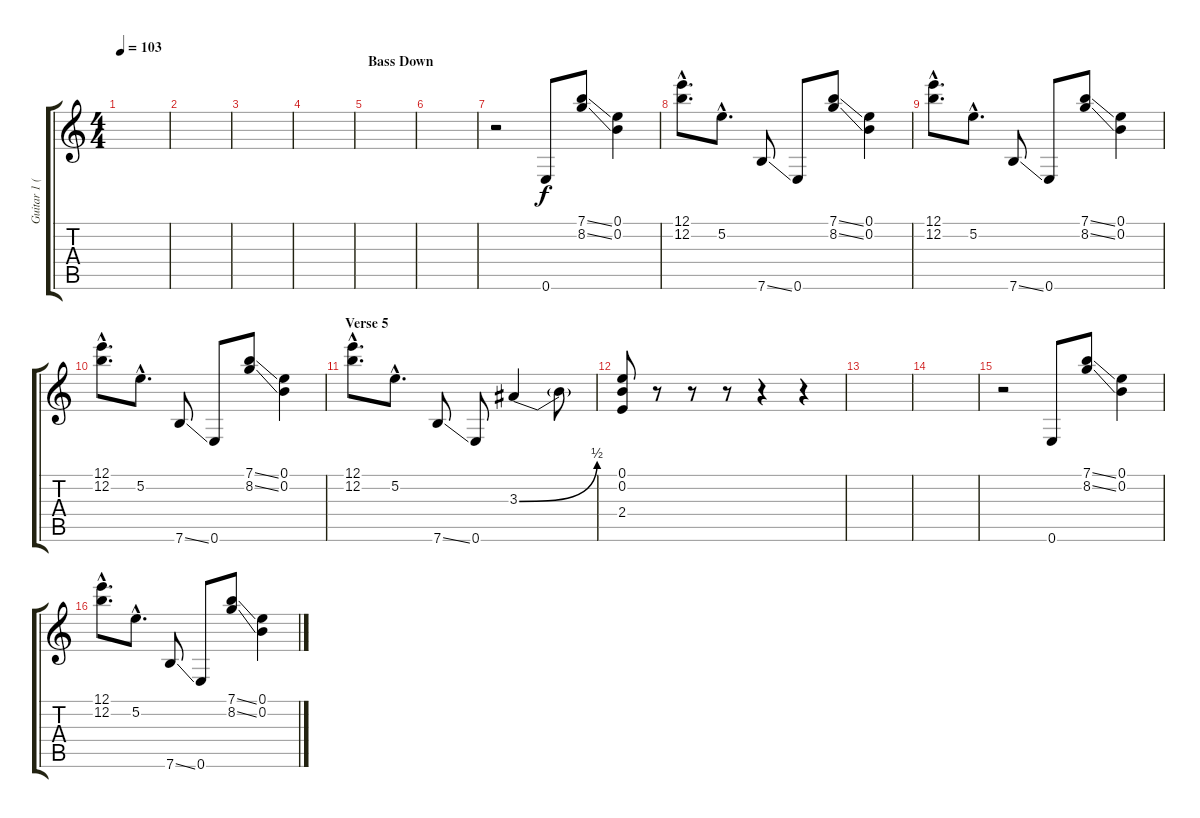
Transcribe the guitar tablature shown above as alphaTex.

\track ("Guitar 1 (J. Perry)" "Guitar 1 (") {instrument overdrivenguitar}
\staff {score tabs}
\tuning (E4 B3 G3 D3 A2 E2) {hide}
\ts (4 4)
\tempo 103
\clef g2
\ks c
|
|
|
|
\section ("" "Bass Down")
|
|
r.2{volume 13} 0.6.8 (7.1{ss} 8.2{ss}).8 (0.1 0.2).4 |
(12.1{hac} 12.2{hac}).8{d} 5.2{hac}.8{d} 7.6{ss}.8 0.6.8 (7.1{ss} 8.2{ss}).8 (0.1 0.2).4 |
(12.1{hac} 12.2{hac}).8{d} 5.2{hac}.8{d} 7.6{ss}.8 0.6.8 (7.1{ss} 8.2{ss}).8 (0.1 0.2).4 |
(12.1{hac} 12.2{hac}).8{d} 5.2{hac}.8{d} 7.6{ss}.8 0.6.8 (7.1{ss} 8.2{ss}).8 (0.1 0.2).4 |
\section ("" "Verse 5")
(12.1{hac} 12.2{hac}).8{d} 5.2{hac}.8{d} 7.6{ss}.8 0.6.8 3.3{be (bend 0 0 60 2)}.4 3.3{t}.8 |
(0.1 0.2 2.4).8 r.8 r.8 r.8 r.4 r.4 |
|
|
r.2 0.6.8{volume 11} (7.1{ss} 8.2{ss}).8 (0.1 0.2).4 |
(12.1{hac} 12.2{hac}).8{d} 5.2{hac}.8{d} 7.6{ss}.8 0.6.8 (7.1{ss} 8.2{ss}).8 (0.1 0.2).4
